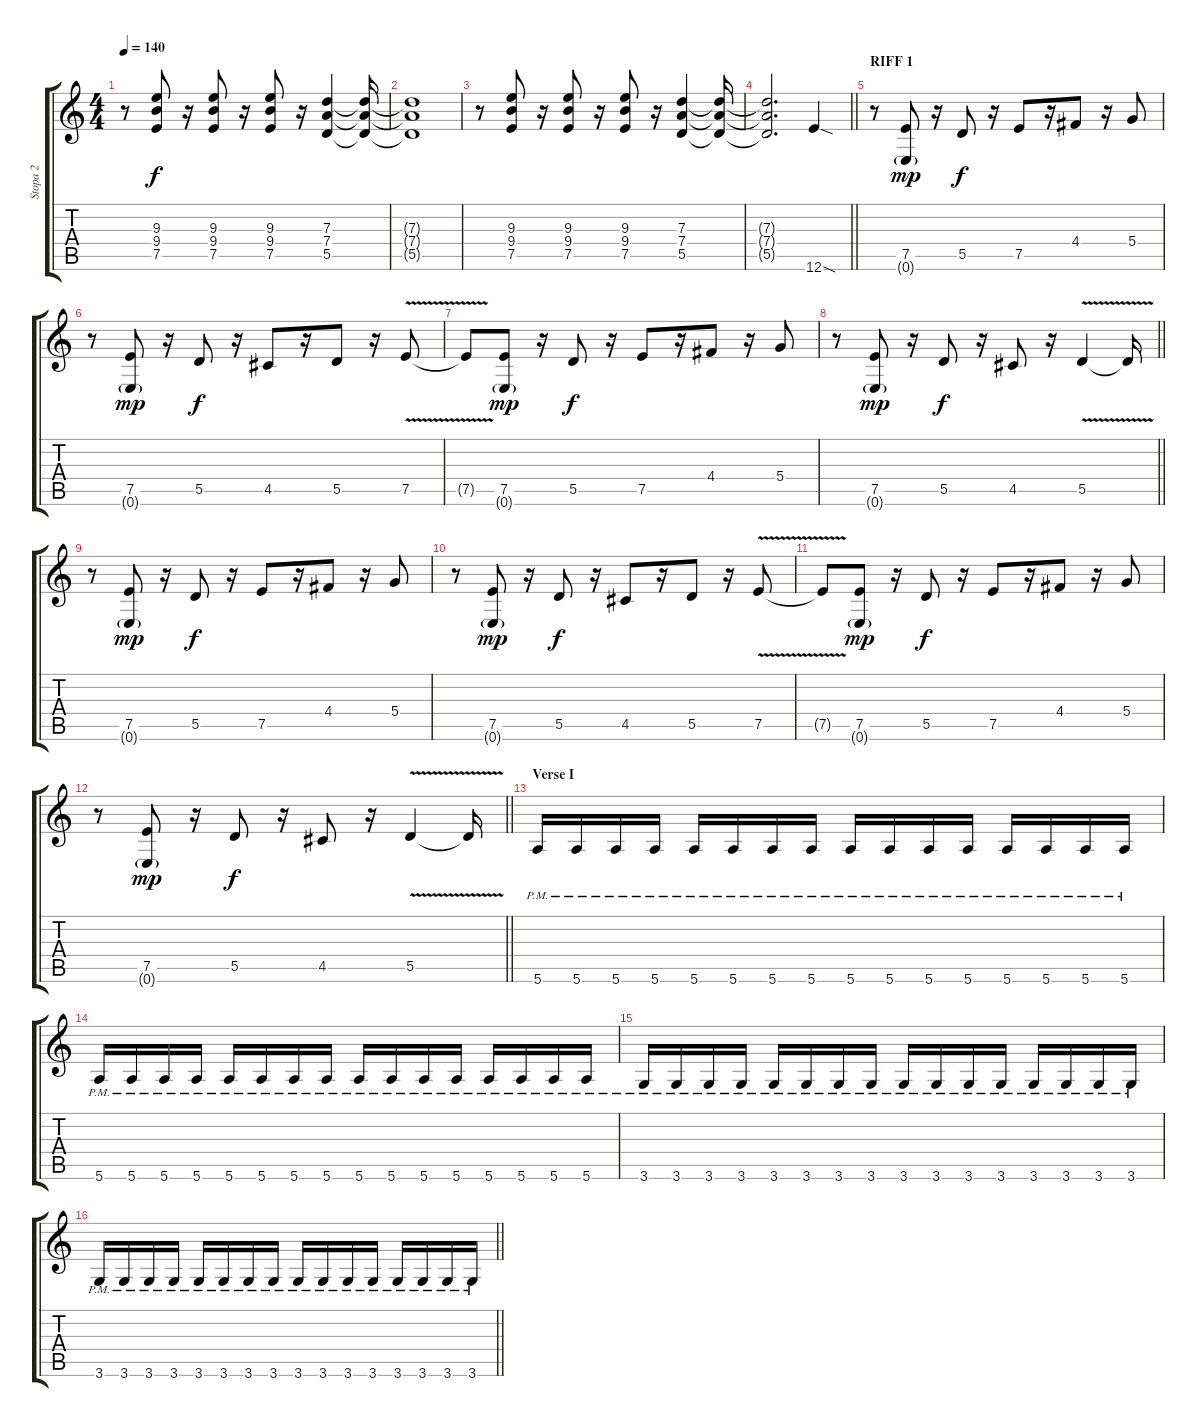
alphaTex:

\track ("Stopa 2" "Stopa 2") {instrument overdrivenguitar}
\staff {score tabs}
\tuning (E4 B3 G3 D3 A2 E2) {hide}
\ts (4 4)
\tempo 140
\clef g2
\ks c
r.8{dy f} (9.3 9.4 7.5).8 r.16 (9.3 9.4 7.5).8 r.16 (9.3 9.4 7.5).8 r.16 (7.3 7.4 5.5).4 (7.3{t} 7.4{t} 5.5{t}).16 |
(7.3{t} 7.4{t} 5.5{t}).1 |
r.8 (9.3 9.4 7.5).8 r.16 (9.3 9.4 7.5).8 r.16 (9.3 9.4 7.5).8 r.16 (7.3 7.4 5.5).4 (7.3{t} 7.4{t} 5.5{t}).16 |
\barLineRight lightlight
(7.3{t} 7.4{t} 5.5{t}).2{d} 12.6{sod}.4 |
\section ("" "RIFF 1")
r.8 (7.5 0.6{g}).8{dy mp} r.16 5.5.8{dy f} r.16 7.5.8 r.16 4.4.8 r.16 5.4.8 |
r.8 (7.5 0.6{g}).8{dy mp} r.16 5.5.8{dy f} r.16 4.5.8 r.16 5.5.8 r.16 7.5{v}.8 |
7.5{t}.8 (7.5 0.6{g}).8{dy mp} r.16 5.5.8{dy f} r.16 7.5.8 r.16 4.4.8 r.16 5.4.8 |
\barLineRight lightlight
r.8 (7.5 0.6{g}).8{dy mp} r.16 5.5.8{dy f} r.16 4.5.8 r.16 5.5{v}.4 5.5{t}.16 |
r.8 (7.5 0.6{g}).8{dy mp} r.16 5.5.8{dy f} r.16 7.5.8 r.16 4.4.8 r.16 5.4.8 |
r.8 (7.5 0.6{g}).8{dy mp} r.16 5.5.8{dy f} r.16 4.5.8 r.16 5.5.8 r.16 7.5{v}.8 |
7.5{t}.8 (7.5 0.6{g}).8{dy mp} r.16 5.5.8{dy f} r.16 7.5.8 r.16 4.4.8 r.16 5.4.8 |
\barLineRight lightlight
r.8 (7.5 0.6{g}).8{dy mp} r.16 5.5.8{dy f} r.16 4.5.8 r.16 5.5{v}.4 5.5{t}.16 |
\section ("" "Verse I")
5.6{pm}.16 5.6{pm}.16 5.6{pm}.16 5.6{pm}.16 5.6{pm}.16 5.6{pm}.16 5.6{pm}.16 5.6{pm}.16 5.6{pm}.16 5.6{pm}.16 5.6{pm}.16 5.6{pm}.16 5.6{pm}.16 5.6{pm}.16 5.6{pm}.16 5.6{pm}.16 |
5.6{pm}.16 5.6{pm}.16 5.6{pm}.16 5.6{pm}.16 5.6{pm}.16 5.6{pm}.16 5.6{pm}.16 5.6{pm}.16 5.6{pm}.16 5.6{pm}.16 5.6{pm}.16 5.6{pm}.16 5.6{pm}.16 5.6{pm}.16 5.6{pm}.16 5.6{pm}.16 |
3.6{pm}.16 3.6{pm}.16 3.6{pm}.16 3.6{pm}.16 3.6{pm}.16 3.6{pm}.16 3.6{pm}.16 3.6{pm}.16 3.6{pm}.16 3.6{pm}.16 3.6{pm}.16 3.6{pm}.16 3.6{pm}.16 3.6{pm}.16 3.6{pm}.16 3.6{pm}.16 |
\barLineRight lightlight
3.6{pm}.16 3.6{pm}.16 3.6{pm}.16 3.6{pm}.16 3.6{pm}.16 3.6{pm}.16 3.6{pm}.16 3.6{pm}.16 3.6{pm}.16 3.6{pm}.16 3.6{pm}.16 3.6{pm}.16 3.6{pm}.16 3.6{pm}.16 3.6{pm}.16 3.6{pm}.16
